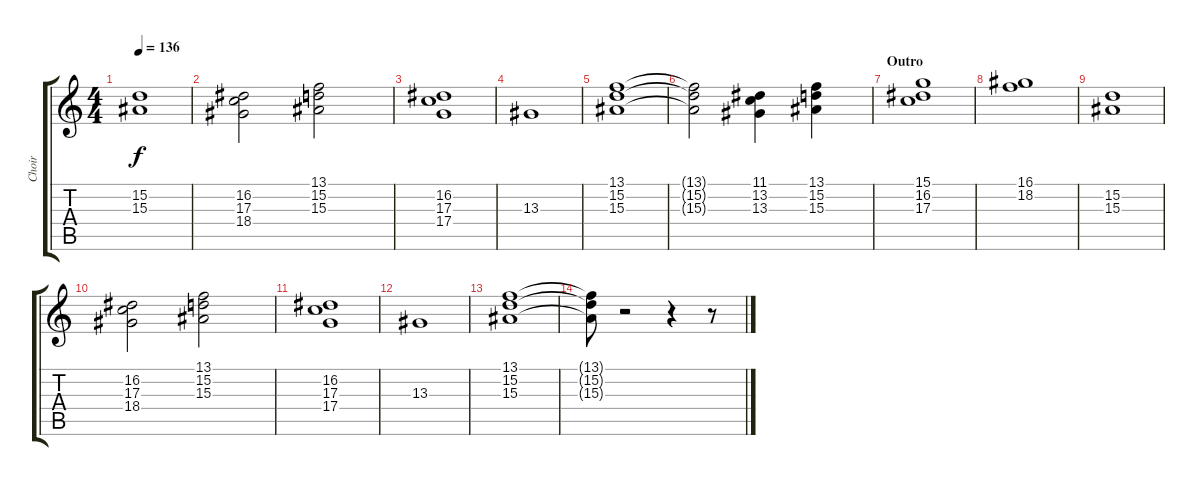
\track ("Choir" "Choir") {instrument choiraahs}
\staff {score tabs}
\tuning (E4 B3 G3 D3 A2 E2) {hide}
\ts (4 4)
\tempo 136
\clef g2
\ks c
(15.2 15.3).1{dy f} |
(16.2 17.3 18.4).2 (13.1 15.2 15.3).2 |
(16.2 17.3 17.4).1 |
13.3.1 |
(13.1 15.2 15.3).1 |
(13.1{t} 15.2{t} 15.3{t}).2 (11.1 13.2 13.3).4 (13.1 15.2 15.3).4 |
\section ("" "Outro")
(15.1 16.2 17.3).1 |
(16.1 18.2).1{volume 9} |
(15.2 15.3).1{volume 6} |
(16.2 17.3 18.4).2{volume 3} (13.1 15.2 15.3).2 |
(16.2 17.3 17.4).1{volume 0} |
13.3.1 |
(13.1 15.2 15.3).1 |
(13.1{t} 15.2{t} 15.3{t}).8 r.2 r.4 r.8
